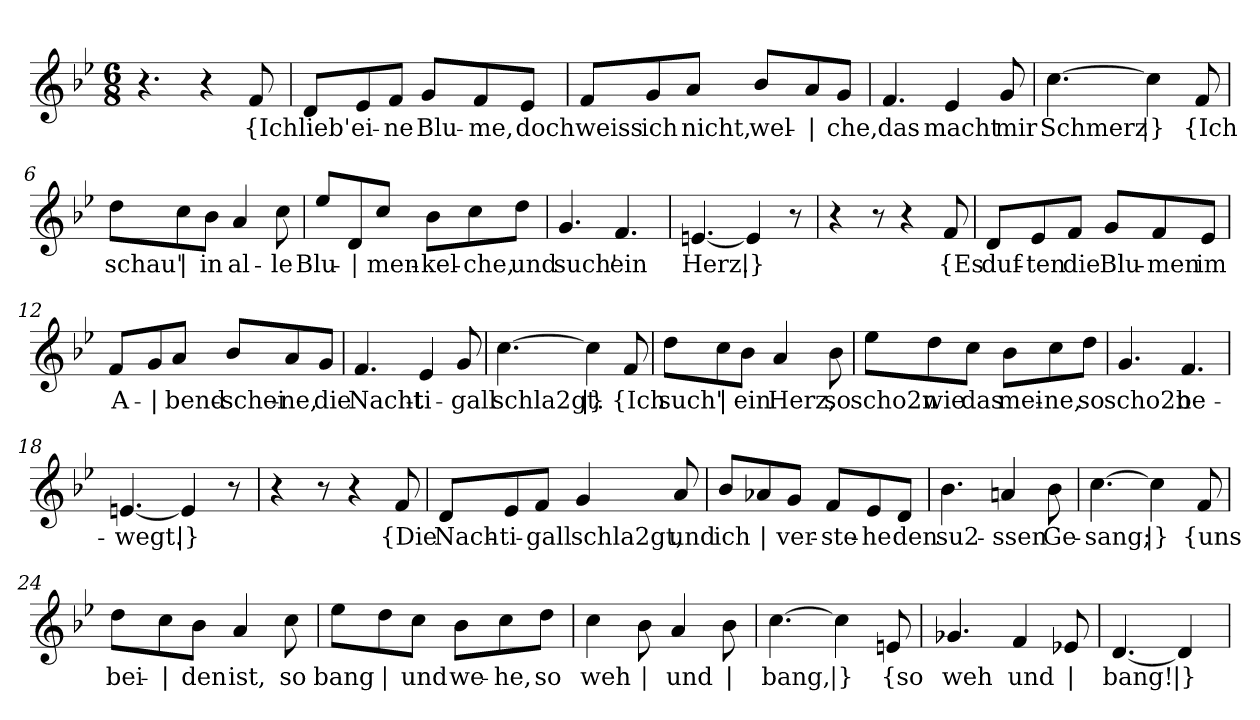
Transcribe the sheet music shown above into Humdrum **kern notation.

**kern	**text
*part1	*part1
*staff1	*staff1
*clefG2	*
*k[b-e-]	*
*M6/8	*
=1	=1
4.r	.
4r	.
!	!LO:LY:b
8f/	{Ich
=2	=2
!	!LO:LY:b
8d/L	lieb'
!	!LO:LY:b
8e-/	ei-
!	!LO:LY:b
8f/J	-ne
!	!LO:LY:b
8g/L	Blu-
!	!LO:LY:b
8f/	-me,
!	!LO:LY:b
8e-/J	doch
=3	=3
!	!LO:LY:b
8f/L	weiss
!	!LO:LY:b
8g/	ich
!	!LO:LY:b
8a/J	nicht,
!	!LO:LY:b
8b-/L	wel-
!	!LO:LY:b
8a/	|
!	!LO:LY:b
8g/J	-che,
=4	=4
!	!LO:LY:b
4.f/	das
!	!LO:LY:b
4e-/	macht
!	!LO:LY:b
8g/	mir
=5	=5
!	!LO:LY:b
[4.cc\	Schmerz
!	!LO:LY:b
4cc\]	|}
!	!LO:LY:b
8f/	{Ich
!!LO:LB:g=z
=6	=6
!	!LO:LY:b
8dd\L	schau'
!	!LO:LY:b
8cc\	|
!	!LO:LY:b
8b-\J	in
!	!LO:LY:b
4a/	al-
!	!LO:LY:b
8cc\	-le
=7	=7
!	!LO:LY:b
8ee-/L	Blu-
!	!LO:LY:b
8d/	|
!	!LO:LY:b
8cc/J	-men-
!	!LO:LY:b
8b-\L	-kel-
!	!LO:LY:b
8cc\	-che,
!	!LO:LY:b
8dd\J	und
=8	=8
!	!LO:LY:b
4.g/	such'
!	!LO:LY:b
4.f/	ein
=9	=9
!	!LO:LY:b
[4.en/	Herz.
!	!LO:LY:b
4e/]	|}
8r	.
=10	=10
4r	.
8r	.
4r	.
!	!LO:LY:b
8f/	{Es
=11	=11
!	!LO:LY:b
8d/L	duf-
!	!LO:LY:b
8e-/	-ten
!	!LO:LY:b
8f/J	die
!	!LO:LY:b
8g/L	Blu-
!	!LO:LY:b
8f/	-men
!	!LO:LY:b
8e-/J	im
!!LO:LB:g=z
=12	=12
!	!LO:LY:b
8f/L	A-
!	!LO:LY:b
8g/	|
!	!LO:LY:b
8a/J	-bend-
!	!LO:LY:b
8b-/L	-schei-
!	!LO:LY:b
8a/	-ne,
!	!LO:LY:b
8g/J	die
=13	=13
!	!LO:LY:b
4.f/	Nacht-
!	!LO:LY:b
4e-/	-ti-
!	!LO:LY:b
8g/	-gall
=14	=14
!	!LO:LY:b
[4.cc\	schla2gt.
!	!LO:LY:b
4cc\]	|}
!	!LO:LY:b
8f/	{Ich
=15	=15
!	!LO:LY:b
8dd\L	such'
!	!LO:LY:b
8cc\	|
!	!LO:LY:b
8b-\J	ein
!	!LO:LY:b
4a/	Herz,
!	!LO:LY:b
8b-\	so
!!LO:LB:g=z
=16	=16
!	!LO:LY:b
8ee-\L	scho2n
!	!LO:LY:b
8dd\	wie
!	!LO:LY:b
8cc\J	das
!	!LO:LY:b
8b-\L	mei-
!	!LO:LY:b
8cc\	-ne,
!	!LO:LY:b
8dd\J	so
=17	=17
!	!LO:LY:b
4.g/	scho2n
!	!LO:LY:b
4.f/	be-
=18	=18
!	!LO:LY:b
[4.en/	-wegt.
!	!LO:LY:b
4e/]	|}
8r	.
=19	=19
4r	.
8r	.
4r	.
!	!LO:LY:b
8f/	{Die
=20	=20
!	!LO:LY:b
8d/L	Nach-
!	!LO:LY:b
8e-/	-ti-
!	!LO:LY:b
8f/J	-gall
!	!LO:LY:b
4g/	schla2gt,
!	!LO:LY:b
8a/	und
!!LO:LB:g=z
=21	=21
!	!LO:LY:b
8b-/L	ich
!	!LO:LY:b
8a-X/	|
!	!LO:LY:b
8g/J	ver-
!	!LO:LY:b
8f/L	-ste-
!	!LO:LY:b
8e-/	-he
!	!LO:LY:b
8d/J	den
=22	=22
!	!LO:LY:b
4.b-\	su2-
!	!LO:LY:b
4an/	-ssen
!	!LO:LY:b
8b-\	Ge-
=23	=23
!	!LO:LY:b
[4.cc\	-sang;
!	!LO:LY:b
4cc\]	|}
!	!LO:LY:b
8f/	{uns
=24	=24
!	!LO:LY:b
8dd\L	bei-
!	!LO:LY:b
8cc\	|
!	!LO:LY:b
8b-\J	-den
!	!LO:LY:b
4a/	ist,
!	!LO:LY:b
8cc\	so
=25	=25
!	!LO:LY:b
8ee-\L	bang
!	!LO:LY:b
8dd\	|
!	!LO:LY:b
8cc\J	und
!	!LO:LY:b
8b-\L	we-
!	!LO:LY:b
8cc\	-he,
!	!LO:LY:b
8dd\J	so
!!LO:LB:g=z
=26	=26
!	!LO:LY:b
4cc\	weh
!	!LO:LY:b
8b-\	|
!	!LO:LY:b
4a/	und
!	!LO:LY:b
8b-\	|
=27	=27
!	!LO:LY:b
[4.cc\	bang,
!	!LO:LY:b
4cc\]	|}
!	!LO:LY:b
8en/	{so
=28	=28
!	!LO:LY:b
4.g-X/	weh
!	!LO:LY:b
4f/	und
!	!LO:LY:b
8e-X/	|
=29	=29
!	!LO:LY:b
[4.d/	bang!
!	!LO:LY:b
4d/]	|}
=	=
*-	*-
